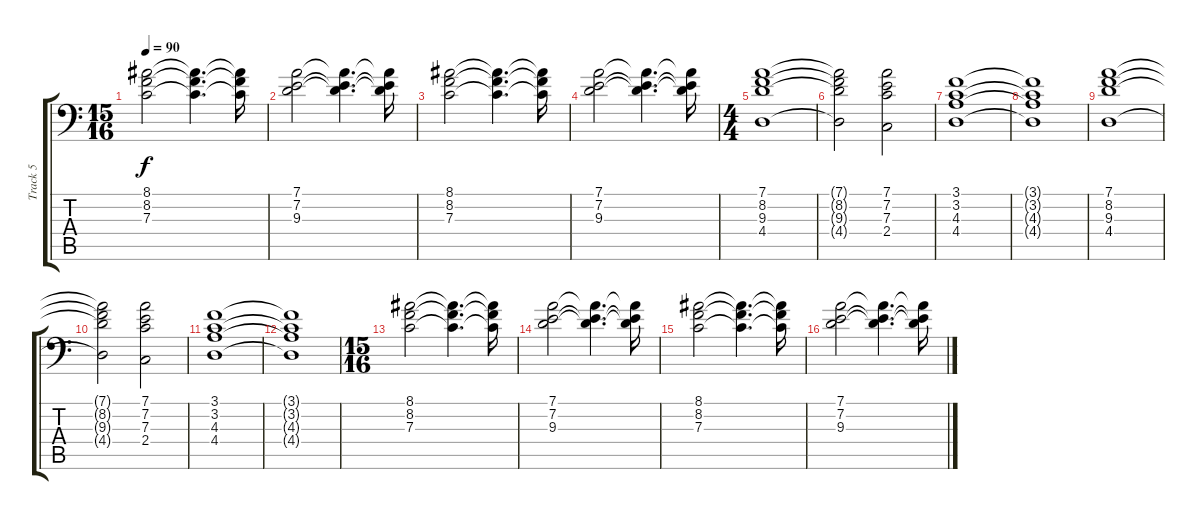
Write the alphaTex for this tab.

\track ("Track 5" "Track 5") {instrument fx6goblins}
\staff {score tabs}
\tuning (D4 A3 F3 Bb2 F2 Bb1) {hide}
\ts (15 16)
\tempo 90
\clef f4
\ks c
(8.1 8.2 7.3).2{dy f} (8.1{t} 8.2{t} 7.3{t}).4{d} (8.1{t} 8.2{t} 7.3{t}).16 |
(7.1 7.2 9.3).2 (7.1{t} 7.2{t} 9.3{t}).4{d} (7.1{t} 7.2{t} 9.3{t}).16 |
(8.1 8.2 7.3).2 (8.1{t} 8.2{t} 7.3{t}).4{d} (8.1{t} 8.2{t} 7.3{t}).16 |
(7.1 7.2 9.3).2 (7.1{t} 7.2{t} 9.3{t}).4{d} (7.1{t} 7.2{t} 9.3{t}).16 |
\ts (4 4)
(7.1 8.2 9.3 4.4).1 |
(7.1{t} 8.2{t} 9.3{t} 4.4{t}).2 (7.1 7.2 7.3 2.4).2 |
(3.1 3.2 4.3 4.4).1 |
(3.1{t} 3.2{t} 4.3{t} 4.4{t}).1 |
(7.1 8.2 9.3 4.4).1 |
(7.1{t} 8.2{t} 9.3{t} 4.4{t}).2 (7.1 7.2 7.3 2.4).2 |
(3.1 3.2 4.3 4.4).1 |
(3.1{t} 3.2{t} 4.3{t} 4.4{t}).1 |
\ts (15 16)
(8.1 8.2 7.3).2 (8.1{t} 8.2{t} 7.3{t}).4{d} (8.1{t} 8.2{t} 7.3{t}).16 |
(7.1 7.2 9.3).2 (7.1{t} 7.2{t} 9.3{t}).4{d} (7.1{t} 7.2{t} 9.3{t}).16 |
(8.1 8.2 7.3).2 (8.1{t} 8.2{t} 7.3{t}).4{d} (8.1{t} 8.2{t} 7.3{t}).16 |
(7.1 7.2 9.3).2 (7.1{t} 7.2{t} 9.3{t}).4{d} (7.1{t} 7.2{t} 9.3{t}).16
